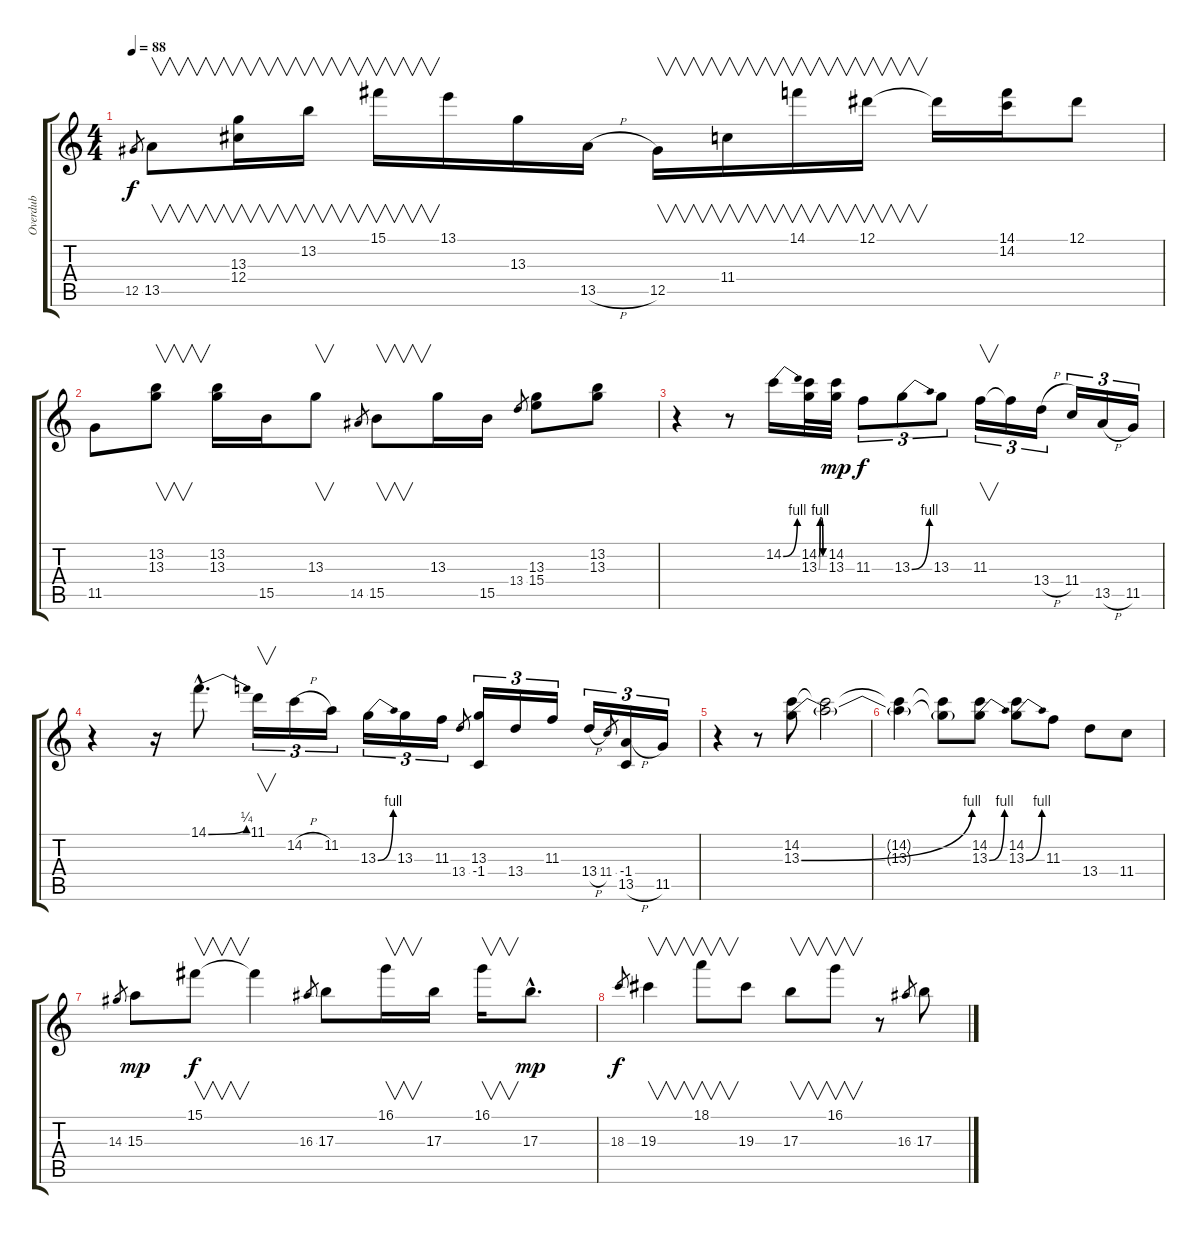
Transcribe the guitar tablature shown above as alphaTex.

\track ("Overdub" "Overdub") {instrument fretlessbass}
\staff {score tabs}
\tuning (Eb4 Bb3 Gb3 Db3 Ab2 Eb2) {hide}
\ts (4 4)
\tempo 88
\clef g2
\ks c
12.5.8{gr dy f} 13.5.8{v} (13.3 12.4).16{v} 13.2.16{v} 15.1.16{v} 13.1.16 13.3.16 13.5{h}.16 12.5.16{v} 11.4.16{v} 14.1.16{v} 12.1.16{v} 12.1{t}.16 (14.1 14.2).16 12.1.8 |
11.5.8 (13.2 13.3).8{v} (13.2 13.3).16 15.5.16 13.3.8{v} 14.5.8{gr} 15.5.8{v} 13.3.16 15.5.16 13.4.8{gr} (13.3 15.4).8 (13.2 13.3).8 |
r.4 r.8 14.2{be (bend 0 0 60 4)}.16 (14.2{be (custom 0 0 15 4 30 4 45 0 60 0)} 13.3{be (custom 0 0 15 4 30 4 45 0 60 0)}).32 (14.2 13.3).32{dy mp} 11.3.8{tu (3 2) dy f} 13.3{be (bend 0 0 60 4)}.8{tu (3 2)} 13.3.8{tu (3 2)} 11.3.16{v tu (3 2)} 11.3{t}.16{tu (3 2)} 13.4{h}.16{tu (3 2)} 11.4.16{tu (3 2)} 13.5{h}.16{tu (3 2)} 11.5.16{tu (3 2)} |
r.4 r.16 14.1{be (bend 0 0 60 1) hac}.8{d} 11.1.16{v tu (3 2)} 14.2{h}.16{tu (3 2)} 11.2.16{tu (3 2)} 13.3{be (bend 0 0 60 4)}.16{tu (3 2)} 13.3.16{tu (3 2)} 11.3.16{tu (3 2)} 13.4.8{gr} (13.3 -1.4).16{tu (3 2)} 13.4.16{tu (3 2)} 11.3.16{tu (3 2)} 13.4{h}.16{tu (3 2)} 11.4.8{gr} (-1.4 13.5{h}).16{tu (3 2)} 11.5.16{tu (3 2)} |
r.4 r.8 (14.2 13.3{be (bend 0 0 60 4)}).8 (14.2{t} 13.3{t}).2 |
(14.2{t} 13.3{t}).4 (14.2{t} 13.3{t}).8 (14.2 13.3{be (bend 0 0 60 4)}).8 (14.2 13.3{be (bend 0 0 60 4)}).8 11.3.8 13.4.8 11.4.8 |
14.3.8{gr} 15.3.8{dy mp} 15.1.8{v dy f} 15.1{t}.4 16.3.8{gr} 17.3.8 16.1.16{v} 17.3.16 16.1.16{v} 17.3{hac}.8{d dy mp} |
18.3.8{gr dy f} 19.3.4{v} 18.1.8{v} 19.3.8 17.3.8{v} 16.1.8{v} r.8 16.3.8{gr} 17.3.8
